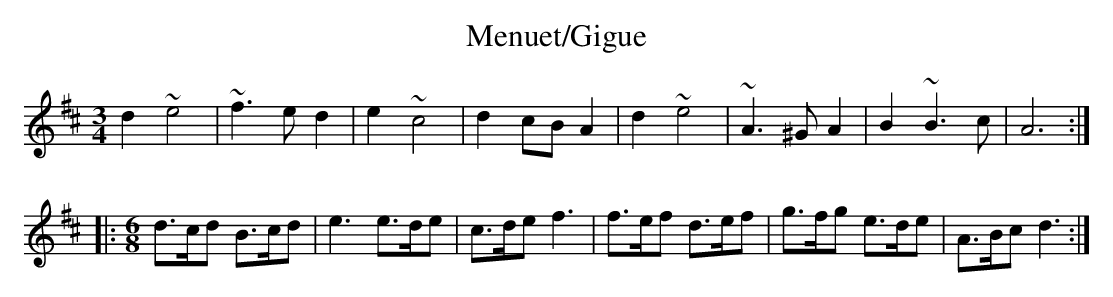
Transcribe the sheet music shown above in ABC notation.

X:1
T:Menuet/Gigue
M:3/4
K:Dmaj
d2~e4|~f3ed2|e2~c4|d2cBA2|d2~e4|~A3^GA2|B2~B3c|A6:|
|:[M:6/8]d>cd B>cd|e3 e>de|c>de f3|f>ef d>ef|g>fg e>de|A>Bc d3:|
